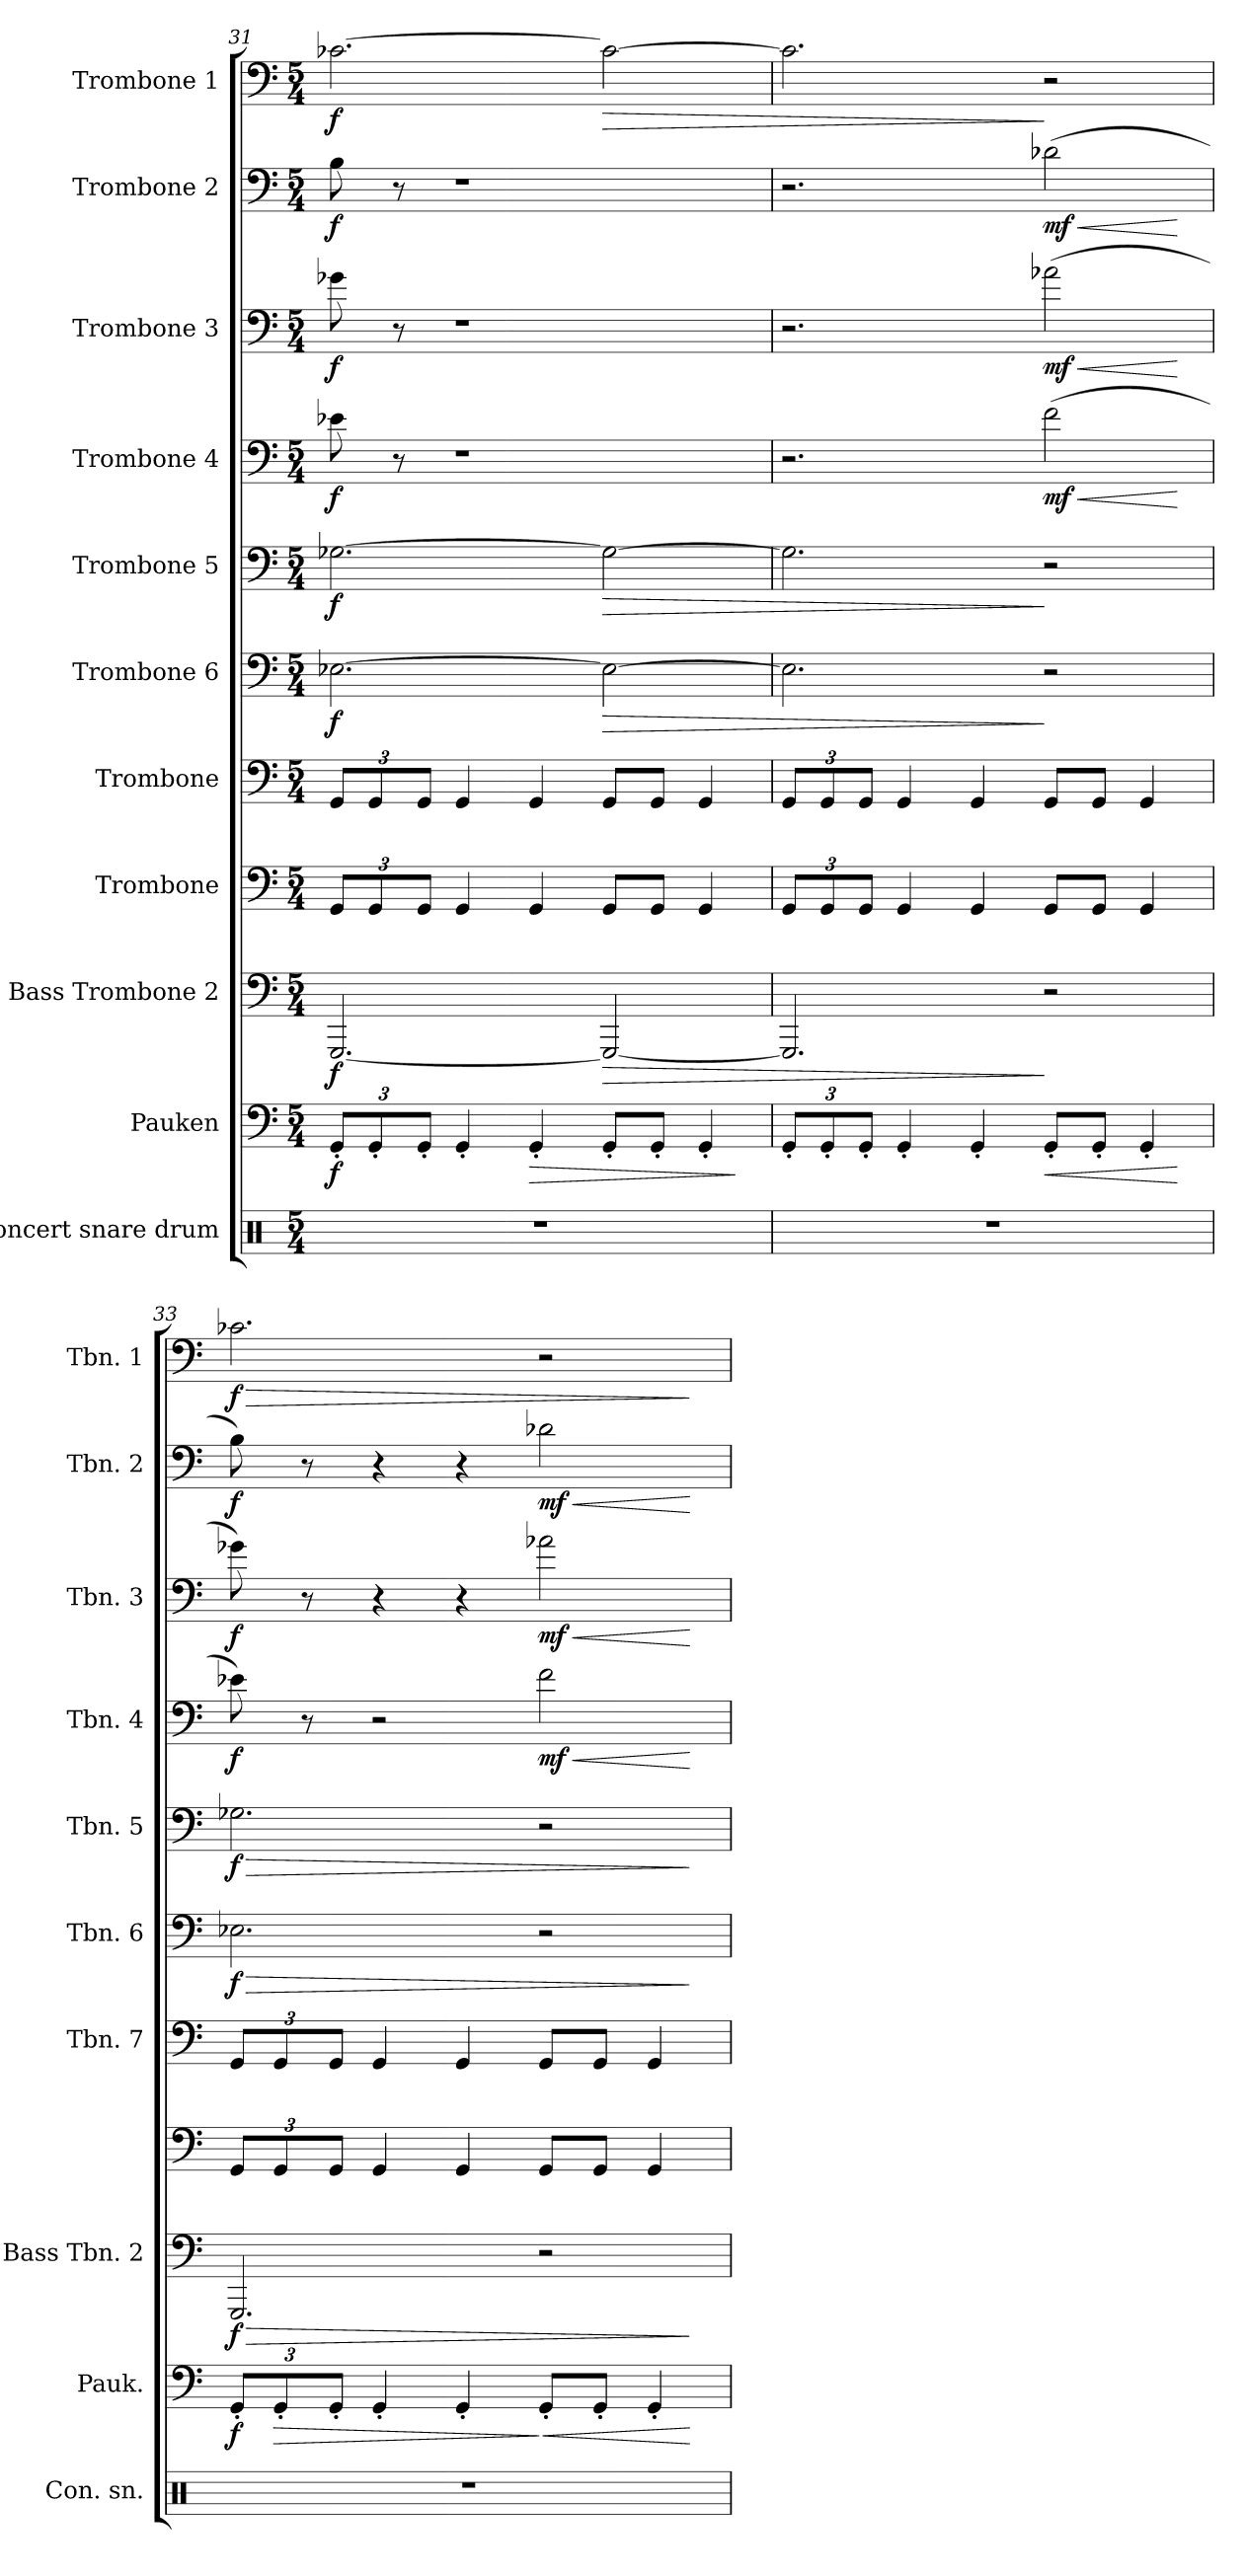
**kern	**kern	**dynam	**kern	**dynam	**kern	**kern	**kern	**dynam	**kern	**dynam	**kern	**dynam	**kern	**dynam	**kern	**dynam	**kern	**dynam
*part11	*part10	*part10	*part9	*part9	*part8	*part7	*part6	*part6	*part5	*part5	*part4	*part4	*part3	*part3	*part2	*part2	*part1	*part1
*staff11	*staff10	*staff10	*staff9	*staff9	*staff8	*staff7	*staff6	*staff6	*staff5	*staff5	*staff4	*staff4	*staff3	*staff3	*staff2	*staff2	*staff1	*staff1
*I"Concert snare drum	*I"Pauken	*	*I"Bass Trombone 2	*	*I"Trombone	*I"Trombone	*I"Trombone 6	*	*I"Trombone 5	*	*I"Trombone 4	*	*I"Trombone 3	*	*I"Trombone 2	*	*I"Trombone 1	*
*I'Con. sn.	*I'Pauk.	*	*I'Bass Tbn. 2	*	*	*I'Tbn. 7	*I'Tbn. 6	*	*I'Tbn. 5	*	*I'Tbn. 4	*	*I'Tbn. 3	*	*I'Tbn. 2	*	*I'Tbn. 1	*
*clefX	*clefF4	*	*clefF4	*	*clefF4	*clefF4	*clefF4	*	*clefF4	*	*clefF4	*	*clefF4	*	*clefF4	*	*clefF4	*
*k[]	*k[]	*	*k[]	*	*k[]	*k[]	*k[]	*	*k[]	*	*k[]	*	*k[]	*	*k[]	*	*k[]	*
*M5/4	*M5/4	*	*M5/4	*	*M5/4	*M5/4	*M5/4	*	*M5/4	*	*M5/4	*	*M5/4	*	*M5/4	*	*M5/4	*
*	*	*	*	*	*Xbrackettup	*Xbrackettup	*	*	*	*	*	*	*	*	*	*	*	*
=31	=31	=31	=31	=31	=31	=31	=31	=31	=31	=31	=31	=31	=31	=31	=31	=31	=31	=31
!	!	!LO:DY:b	!	!LO:DY:b	!	!	!	!LO:DY:b	!	!LO:DY:b	!	!LO:DY:b	!	!LO:DY:b	!	!LO:DY:b	!	!LO:DY:b
4%5r	12GG'/L	f	[2.GGG/	f	12GG/L	12GG/L	[2.E-X\	f	[2.G-X\	f	8e-X\	f	8g-X\	f	8B\	f	[2.c-X\	f
.	12GG'/	.	.	.	12GG/	12GG/	.	.	.	.	.	.	.	.	.	.	.	.
.	.	.	.	.	.	.	.	.	.	.	8r	.	8r	.	8r	.	.	.
.	12GG'/J	.	.	.	12GG/J	12GG/J	.	.	.	.	.	.	.	.	.	.	.	.
.	4GG'/	.	.	.	4GG/	4GG/	.	.	.	.	1r	.	1r	.	1r	.	.	.
!	!	!LO:HP:b	!	!	!	!	!	!	!	!	!	!	!	!	!	!	!	!
.	4GG'/	>	.	.	4GG/	4GG/	.	.	.	.	.	.	.	.	.	.	.	.
!	!	!	!	!LO:HP:b	!	!	!	!LO:HP:b	!	!LO:HP:b	!	!	!	!	!	!	!	!LO:HP:b
.	8GG'/L	.	2GGG/_	>	8GG/L	8GG/L	2E-\_	>	2G-\_	>	.	.	.	.	.	.	2c-\_	>
.	8GG'/J	.	.	.	8GG/J	8GG/J	.	.	.	.	.	.	.	.	.	.	.	.
.	4GG'/	.	.	.	4GG/	4GG/	.	.	.	.	.	.	.	.	.	.	.	.
.	.	]	.	.	.	.	.	.	.	.	.	.	.	.	.	.	.	.
=32	=32	=32	=32	=32	=32	=32	=32	=32	=32	=32	=32	=32	=32	=32	=32	=32	=32	=32
4%5r	12GG'/L	.	2.GGG/]	.	12GG/L	12GG/L	2.E-\]	.	2.G-\]	.	2.r	.	2.r	.	2.r	.	2.c-\]	.
.	12GG'/	.	.	.	12GG/	12GG/	.	.	.	.	.	.	.	.	.	.	.	.
.	12GG'/J	.	.	.	12GG/J	12GG/J	.	.	.	.	.	.	.	.	.	.	.	.
.	4GG'/	.	.	.	4GG/	4GG/	.	.	.	.	.	.	.	.	.	.	.	.
.	4GG'/	.	.	.	4GG/	4GG/	.	.	.	.	.	.	.	.	.	.	.	.
!	!	!LO:HP:b	!	!	!	!	!	!	!	!	!	!LO:HP:b	!	!LO:HP:b	!	!LO:HP:b	!	!
!	!	!	!	!	!	!	!	!	!	!	!	!LO:DY:n=1:b	!	!LO:DY:n=1:b	!	!LO:DY:n=1:b	!	!
.	8GG'/L	<	2r	]	8GG/L	8GG/L	2r	]	2r	]	(>2f\	< mf	(>2a-X\	< mf	(>2d-X\	< mf	2r	]
.	8GG'/J	.	.	.	8GG/J	8GG/J	.	.	.	.	.	.	.	.	.	.	.	.
.	4GG'/	.	.	.	4GG/	4GG/	.	.	.	.	.	.	.	.	.	.	.	.
.	.	[	.	.	.	.	.	.	.	.	.	[	.	[	.	[	.	.
!!LO:PB:g=z
=33	=33	=33	=33	=33	=33	=33	=33	=33	=33	=33	=33	=33	=33	=33	=33	=33	=33	=33
!	!	!LO:DY:b	!	!LO:HP:b	!	!	!	!LO:HP:b	!	!LO:HP:b	!	!	!	!	!	!	!	!LO:HP:b
!	!	!	!	!LO:DY:n=1:b	!	!	!	!LO:DY:n=1:b	!	!LO:DY:n=1:b	!	!LO:DY:b	!	!LO:DY:b	!	!LO:DY:b	!	!LO:DY:n=1:b
4%5r	12GG'/L	f	2.GGG/	> f	12GG/L	12GG/L	2.E-X\	> f	2.G-X\	> f	8e-X\)	f	8g-X\)	f	8B\)	f	2.c-X\	> f
!	!	!LO:HP:b	!	!	!	!	!	!	!	!	!	!	!	!	!	!	!	!
.	12GG'/	>	.	.	12GG/	12GG/	.	.	.	.	.	.	.	.	.	.	.	.
.	.	.	.	.	.	.	.	.	.	.	8r	.	8r	.	8r	.	.	.
.	12GG'/J	.	.	.	12GG/J	12GG/J	.	.	.	.	.	.	.	.	.	.	.	.
.	4GG'/	.	.	.	4GG/	4GG/	.	.	.	.	2r	.	4r	.	4r	.	.	.
.	4GG'/	.	.	.	4GG/	4GG/	.	.	.	.	.	.	4r	.	4r	.	.	.
!	!	!LO:HP:n=1:b	!	!	!	!	!	!	!	!	!	!LO:HP:b	!	!LO:HP:b	!	!LO:HP:b	!	!
!	!	!	!	!	!	!	!	!	!	!	!	!LO:DY:n=1:b	!	!LO:DY:n=1:b	!	!LO:DY:n=1:b	!	!
.	8GG'/L	] <	2r	.	8GG/L	8GG/L	2r	.	2r	.	2f\	< mf	2a-X\	< mf	2d-X\	< mf	2r	.
.	8GG'/J	.	.	.	8GG/J	8GG/J	.	.	.	.	.	.	.	.	.	.	.	.
.	4GG'/	.	.	.	4GG/	4GG/	.	.	.	.	.	.	.	.	.	.	.	.
.	.	[	.	]	.	.	.	]	.	]	.	[	.	[	.	[	.	]
=	=	=	=	=	=	=	=	=	=	=	=	=	=	=	=	=	=	=
*-	*-	*-	*-	*-	*-	*-	*-	*-	*-	*-	*-	*-	*-	*-	*-	*-	*-	*-
